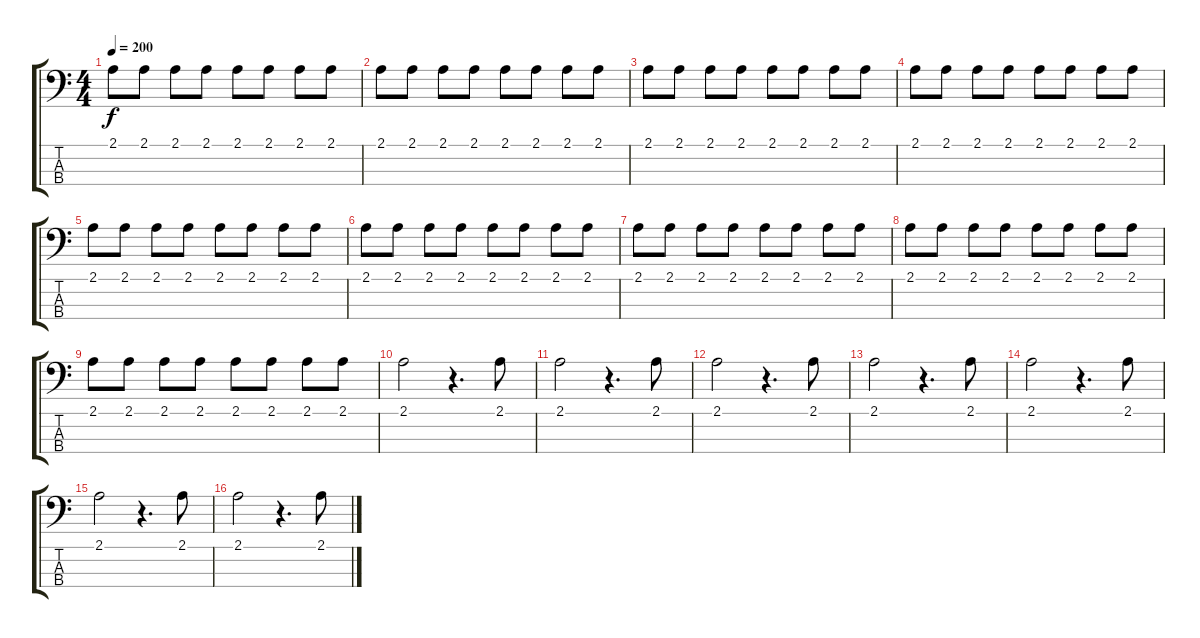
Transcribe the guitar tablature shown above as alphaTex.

\track "" {instrument electricbassfinger}
\staff {score tabs}
\tuning (G2 D2 A1 E1) {hide}
\ts (4 4)
\tempo 200
\clef f4
\ks c
2.1.8{dy f} 2.1.8 2.1.8 2.1.8 2.1.8 2.1.8 2.1.8 2.1.8 |
2.1.8 2.1.8 2.1.8 2.1.8 2.1.8 2.1.8 2.1.8 2.1.8 |
2.1.8 2.1.8 2.1.8 2.1.8 2.1.8 2.1.8 2.1.8 2.1.8 |
2.1.8 2.1.8 2.1.8 2.1.8 2.1.8 2.1.8 2.1.8 2.1.8 |
2.1.8 2.1.8 2.1.8 2.1.8 2.1.8 2.1.8 2.1.8 2.1.8 |
2.1.8 2.1.8 2.1.8 2.1.8 2.1.8 2.1.8 2.1.8 2.1.8 |
2.1.8 2.1.8 2.1.8 2.1.8 2.1.8 2.1.8 2.1.8 2.1.8 |
2.1.8 2.1.8 2.1.8 2.1.8 2.1.8 2.1.8 2.1.8 2.1.8 |
2.1.8 2.1.8 2.1.8 2.1.8 2.1.8 2.1.8 2.1.8 2.1.8 |
2.1.2 r.4{d} 2.1.8 |
2.1.2 r.4{d} 2.1.8 |
2.1.2 r.4{d} 2.1.8 |
2.1.2 r.4{d} 2.1.8 |
2.1.2 r.4{d} 2.1.8 |
2.1.2 r.4{d} 2.1.8 |
2.1.2 r.4{d} 2.1.8
